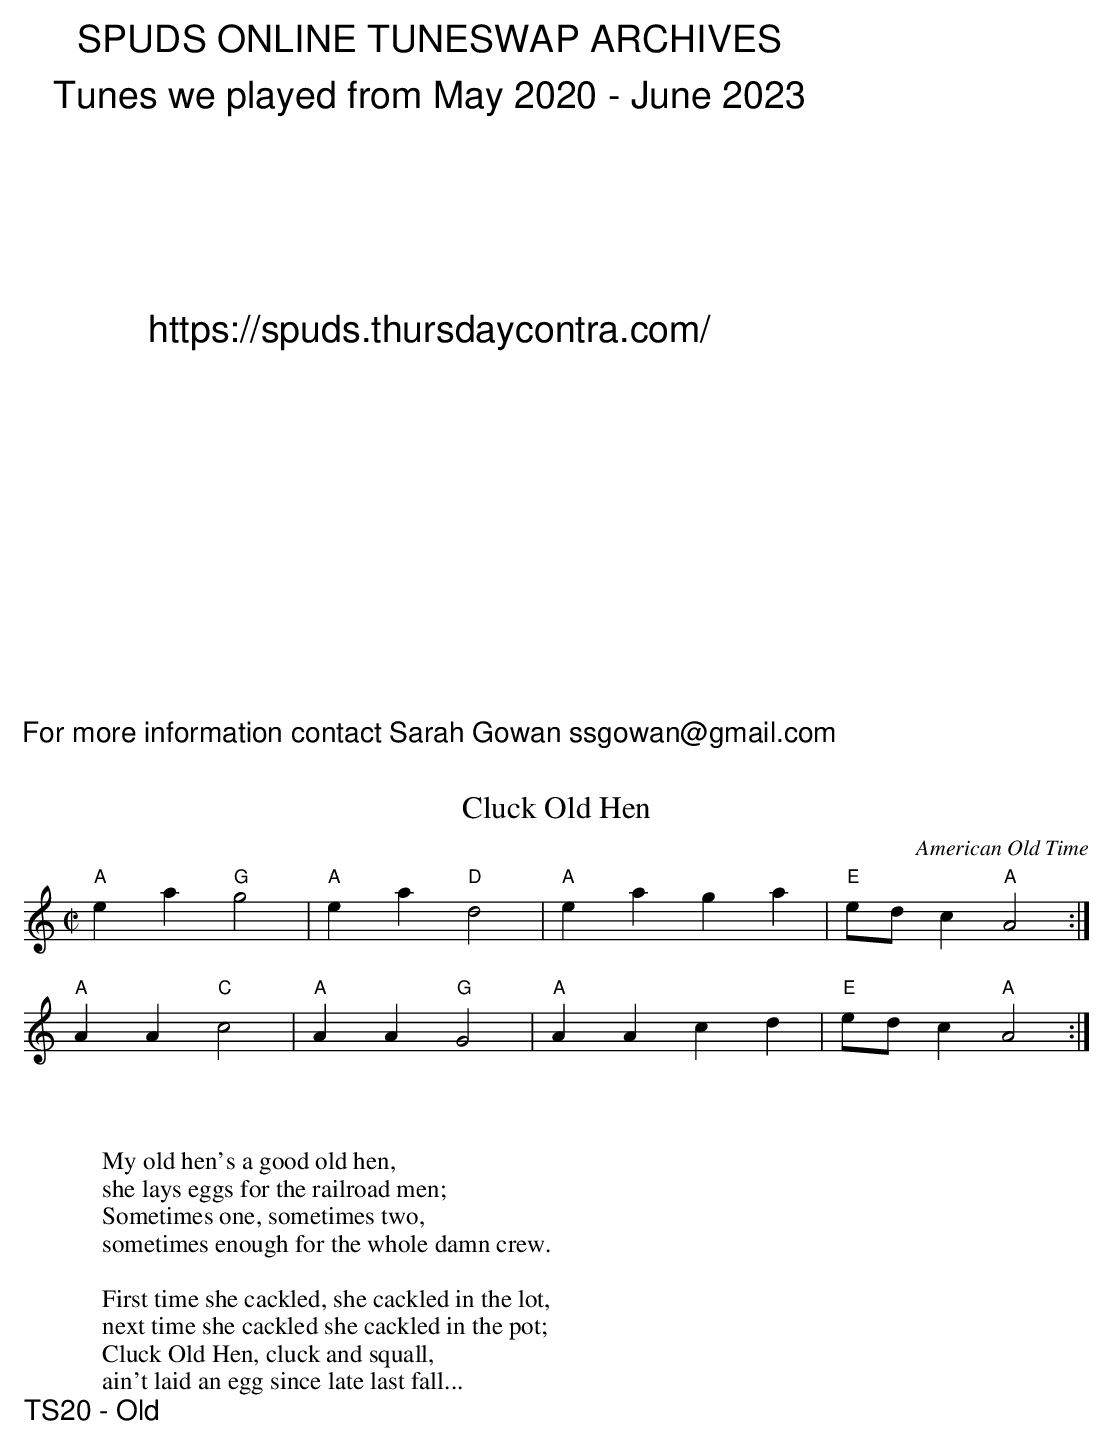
X:1
T: Cluck Old Hen
C: American Old Time
M:C|
L:1/4
K:C
"A"ea"G"g2|"A"ea"D"d2|"A"eaga|"E"e/d/c"A"A2:|
"A"AA"C"c2|"A"AA"G"G2|"A"AAcd|"E"e/d/c"A"A2:|
W:
W:
W:My old hen's a good old hen,
W:she lays eggs for the railroad men;
W:Sometimes one, sometimes two,
W:sometimes enough for the whole damn crew.
W:
W:First time she cackled, she cackled in the lot,
W:next time she cackled she cackled in the pot;
W:Cluck Old Hen, cluck and squall,
W:ain't laid an egg since late last fall...
